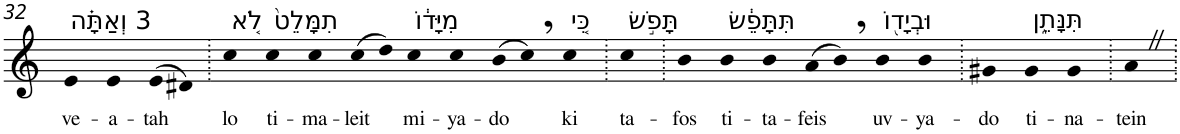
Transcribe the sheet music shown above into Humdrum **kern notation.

**kern	**text
*part1	*part1
*staff1	*staff1
*I"Piano	*
*I'Pno	*
!!LO:PB:g=z
*clefG2	*
*k[]	*
=32	=32
!LO:TX:a:t=3 וְאַתָּ֗ה	!
!	!LO:LY:b
4e	ve-
!	!LO:LY:b
4e	-a-
!	!LO:LY:b
(>8e	-tah
8d#X)	.
=33.	=33.
!LO:TX:a:t=לֹ֚א	!
!	!LO:LY:b
4cc	lo
!LO:TX:a:t=תִמָּלֵט֙	!
!	!LO:LY:b
4cc	ti-
!	!LO:LY:b
4cc	-ma-
!	!LO:LY:b
(>8cc	-leit
8dd)	.
!LO:TX:a:t=מִיָּד֔וֹ	!
!	!LO:LY:b
4cc	mi-
!	!LO:LY:b
4cc	-ya-
!	!LO:LY:b
(>8b	-do
8cc,)	.
!LO:TX:a:t=כִּ֚י	!
!	!LO:LY:b
4cc	ki
=34.	=34.
!LO:TX:a:t=תָּפֹ֣שׂ	!
!	!LO:LY:b
4cc	ta-
=35.	=35.
!	!LO:LY:b
4b	-fos
!LO:TX:a:t=תִּתָּפֵ֔שׂ	!
!	!LO:LY:b
4b	ti-
!	!LO:LY:b
4b	-ta-
!	!LO:LY:b
(>8a	-feis
8b,)	.
!LO:TX:a:t=וּבְיָד֖וֹ	!
!	!LO:LY:b
4b	uv-
!	!LO:LY:b
4b	-ya-
=36.	=36.
!	!LO:LY:b
4g#X	-do
!LO:TX:a:t=תִּנָּתֵ֑ן	!
!	!LO:LY:b
4g#	ti-
!	!LO:LY:b
4g#	-na-
=37.	=37.
!	!LO:LY:b
4aZ	-tein
=.	=.
*-	*-
